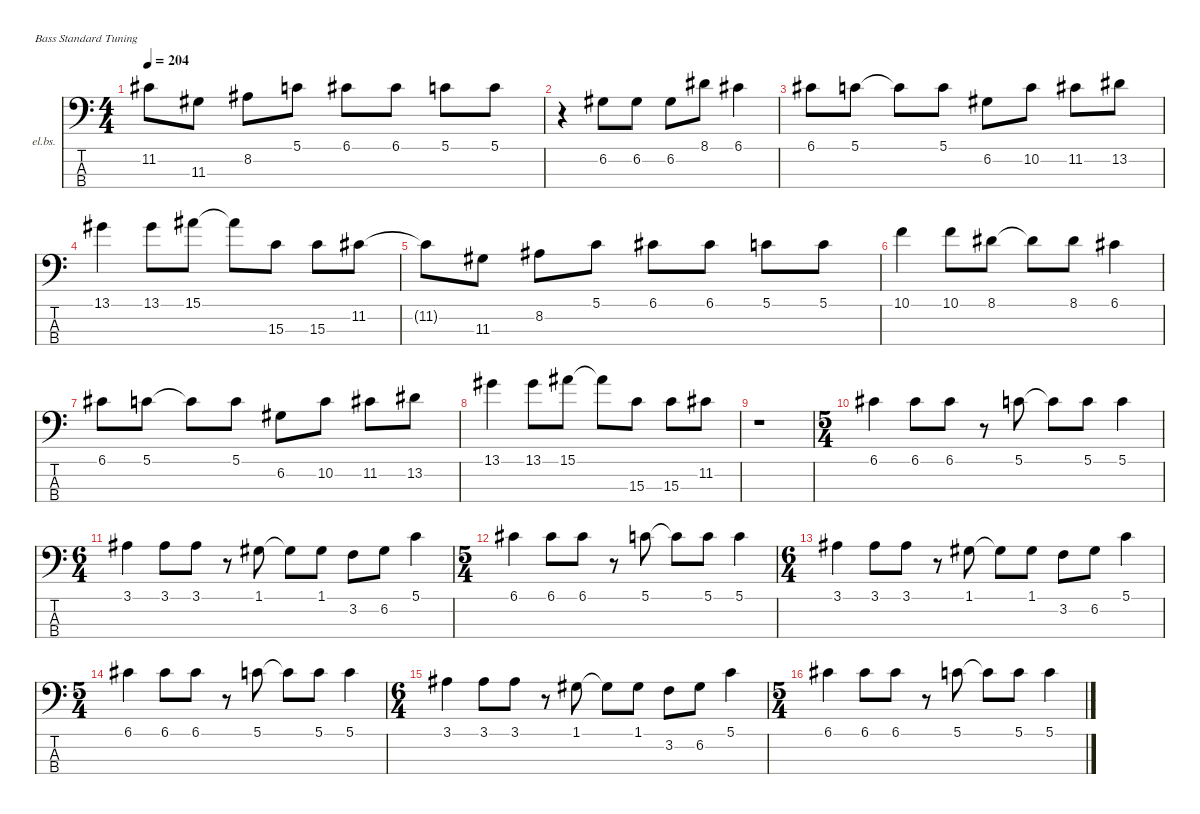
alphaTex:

\hideDynamics
\bracketExtendMode nobrackets
\firstSystemTrackNameOrientation horizontal
\otherSystemsTrackNameOrientation horizontal
\track ("bass" "el.bs.") {instrument electricbassfinger}
\staff {score tabs}
\tuning (G2 D2 A1 E1)
\ts (4 4)
\tempo 204
\clef f4
\ks aminor
11.2{t acc #}.8{dy ff beam Down} 11.3{acc #}.8{beam Down} 8.2{acc #}.8{beam Down} 5.1.8{beam Down} 6.1{acc #}.8{beam Down} 6.1{acc #}.8{beam Down} 5.1.8{beam Down} 5.1.8{beam Down} |
r.4{beam Down} 6.2{acc #}.8{beam Down} 6.2{acc #}.8{beam Down} 6.2{acc #}.8{beam Down} 8.1{acc #}.8{beam Down} 6.1{acc #}.4{beam Down} |
6.1{acc #}.8{beam Down} 5.1.8{beam Down} 5.1{t}.8{beam Down} 5.1.8{beam Down} 6.2{acc #}.8{beam Down} 10.2.8{beam Down} 11.2{acc #}.8{beam Down} 13.2{acc #}.8{beam Down} |
13.1{acc #}.4{beam Down} 13.1{acc #}.8{beam Down} 15.1{acc #}.8{beam Down} 15.1{t acc #}.8{beam Down} 15.3.8{beam Down} 15.3.8{dy fff beam Down} 11.2{acc #}.8{dy ff beam Down} |
11.2{t acc #}.8{beam Down} 11.3{acc #}.8{beam Down} 8.2{acc #}.8{beam Down} 5.1.8{beam Down} 6.1{acc #}.8{beam Down} 6.1{acc #}.8{beam Down} 5.1.8{beam Down} 5.1.8{beam Down} |
10.1.4{beam Down} 10.1.8{beam Down} 8.1{acc #}.8{beam Down} 8.1{t acc #}.8{beam Down} 8.1{acc #}.8{beam Down} 6.1{acc #}.4{beam Down} |
6.1{acc #}.8{beam Down} 5.1.8{beam Down} 5.1{t}.8{beam Down} 5.1.8{beam Down} 6.2{acc #}.8{beam Down} 10.2.8{beam Down} 11.2{acc #}.8{beam Down} 13.2{acc #}.8{beam Down} |
13.1{acc #}.4{beam Down} 13.1{acc #}.8{beam Down} 15.1{acc #}.8{beam Down} 15.1{t acc #}.8{beam Down} 15.3.8{beam Down} 15.3.8{dy fff beam Down} 11.2{acc #}.8{dy ff beam Down} |
r.1{beam Down} |
\ts (5 4)
6.1{acc #}.4{beam Down} 6.1{acc #}.8{beam Down} 6.1{acc #}.8{beam Down} r.8{beam Down} 5.1.8{beam Down} 5.1{t}.8{beam Down} 5.1.8{beam Down} 5.1.4{beam Down} |
\ts (6 4)
3.1{acc #}.4{beam Down} 3.1{acc #}.8{beam Down} 3.1{acc #}.8{beam Down} r.8{beam Down} 1.1{acc #}.8{beam Down} 1.1{t acc #}.8{beam Down} 1.1{acc #}.8{beam Down} 3.2.8{beam Down} 6.2{acc #}.8{beam Down} 5.1.4{beam Down} |
\ts (5 4)
6.1{acc #}.4{beam Down} 6.1{acc #}.8{beam Down} 6.1{acc #}.8{beam Down} r.8{beam Down} 5.1.8{beam Down} 5.1{t}.8{beam Down} 5.1.8{beam Down} 5.1.4{beam Down} |
\ts (6 4)
3.1{acc #}.4{beam Down} 3.1{acc #}.8{beam Down} 3.1{acc #}.8{beam Down} r.8{beam Down} 1.1{acc #}.8{beam Down} 1.1{t acc #}.8{beam Down} 1.1{acc #}.8{beam Down} 3.2.8{beam Down} 6.2{acc #}.8{beam Down} 5.1.4{beam Down} |
\ts (5 4)
6.1{acc #}.4{beam Down} 6.1{acc #}.8{beam Down} 6.1{acc #}.8{beam Down} r.8{beam Down} 5.1.8{beam Down} 5.1{t}.8{beam Down} 5.1.8{beam Down} 5.1.4{beam Down} |
\ts (6 4)
3.1{acc #}.4{beam Down} 3.1{acc #}.8{beam Down} 3.1{acc #}.8{beam Down} r.8{beam Down} 1.1{acc #}.8{beam Down} 1.1{t acc #}.8{beam Down} 1.1{acc #}.8{beam Down} 3.2.8{beam Down} 6.2{acc #}.8{beam Down} 5.1.4{beam Down} |
\ts (5 4)
6.1{acc #}.4{beam Down} 6.1{acc #}.8{beam Down} 6.1{acc #}.8{beam Down} r.8{beam Down} 5.1.8{beam Down} 5.1{t}.8{beam Down} 5.1.8{beam Down} 5.1.4{beam Down}
